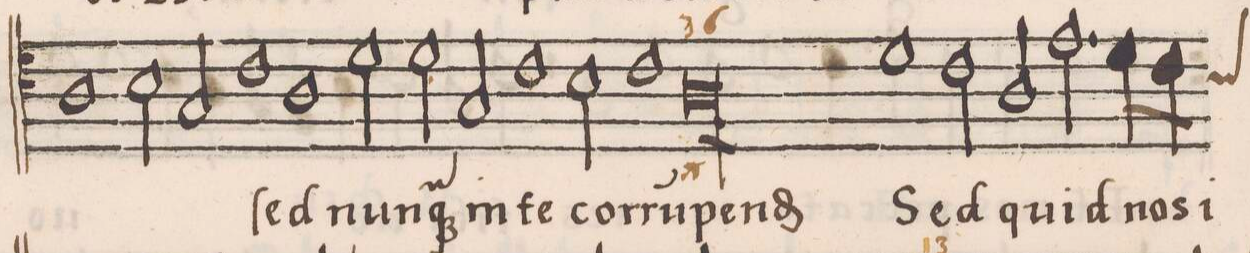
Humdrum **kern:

**kern	**text
*I"ALTVS	*
*clefC4	*
*k[]	*
*met(c)	*
*M2/1	*
1A	.
=44	=44
2B\	.
2G/	.
1c	ſed
=45	=45
1A	nun-
2d\	-q(uam)
2d\	in
=46	=46
2G/	te
1c	cor-
2B\	-ru(m)-
=47	=47
1c	-pen-
0.Al\	-d(um)
=48	=48
=49	=49
1d	Sed
2c\	.
2A/	quid
=50	=50
2.e\	.
8d\L	nos
8c\J	.
*custos:B	*
*-	*-
